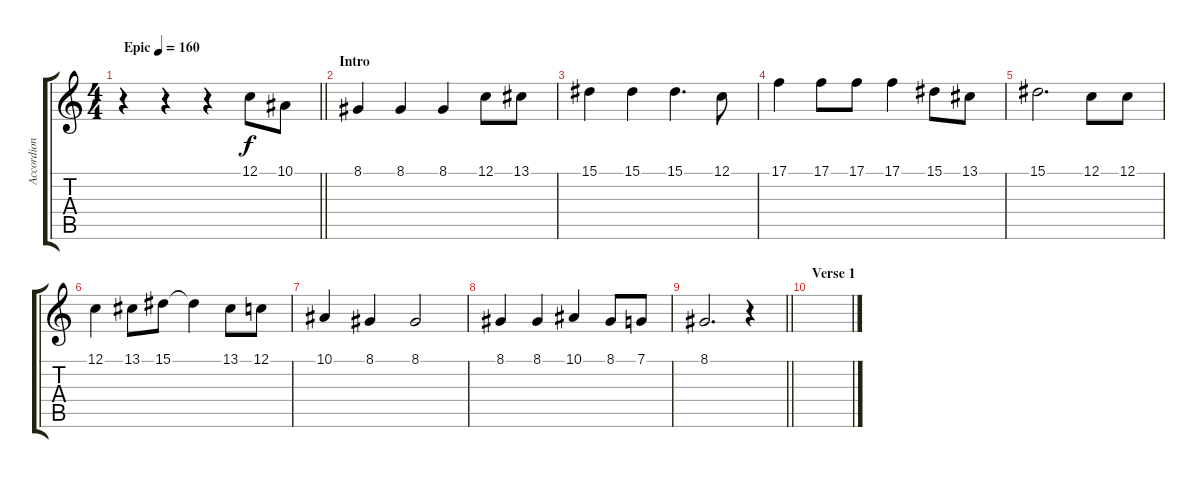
\track ("Accordion" "Accordion") {instrument accordion}
\staff {score tabs}
\tuning (C4 G3 Eb3 Bb2 F2 C2) {hide}
\ts (4 4)
\tempo (160 "Epic")
\clef g2
\barLineRight lightlight
\ks c
r.4{dy f instrument accordion} r.4 r.4 12.1.8 10.1.8 |
\section ("" "Intro")
8.1.4 8.1.4 8.1.4 12.1.8 13.1.8 |
15.1.4 15.1.4 15.1.4{d} 12.1.8 |
17.1.4 17.1.8 17.1.8 17.1.4 15.1.8 13.1.8 |
15.1.2{d} 12.1.8 12.1.8 |
12.1.4 13.1.8 15.1.8 15.1{t}.4 13.1.8 12.1.8 |
10.1.4 8.1.4 8.1.2 |
8.1.4 8.1.4 10.1.4 8.1.8 7.1.8 |
\barLineRight lightlight
8.1.2{d} r.4 |
\section ("" "Verse 1")
